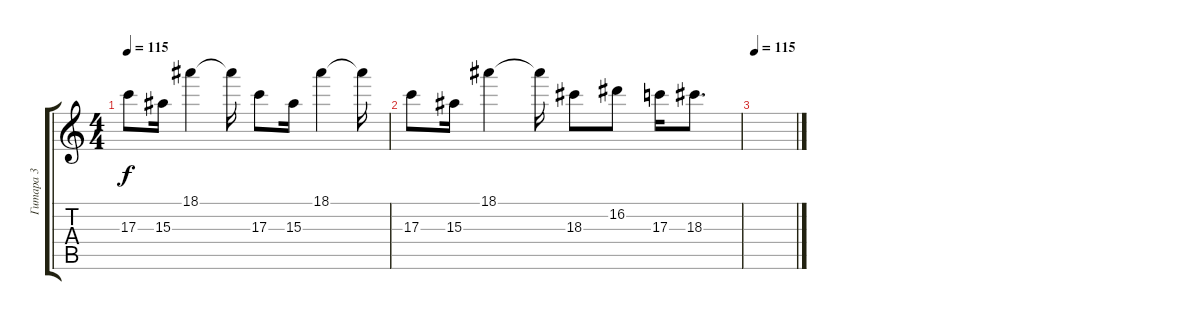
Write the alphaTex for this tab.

\track ("Гитара 3" "Гитара 3") {instrument distortionguitar}
\staff {score tabs}
\tuning (E4 B3 G3 D3 A2 E2) {hide}
\ts (4 4)
\tempo 115
\clef g2
\ks c
17.3.8{dy f} 15.3.16 18.1.4 18.1{t}.16 17.3.8 15.3.16 18.1.4 18.1{t}.16 |
17.3.8 15.3.16 18.1.4 18.1{t}.16 18.3.8 16.2.8 17.3.16 18.3.8{d} |
\tempo 115
